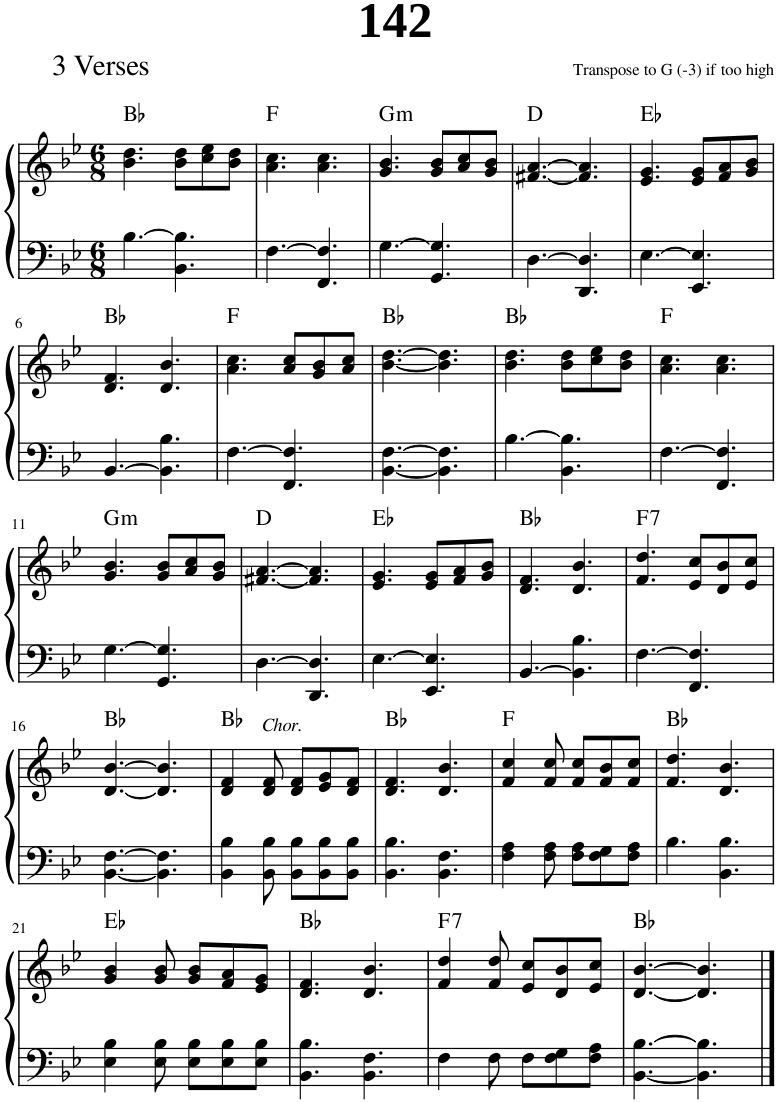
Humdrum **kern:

**kern	**kern	**harte
*part1	*part1	*part1
*staff2	*staff1	*
*I"Piano	*	*
*I'Pno.	*	*
*clefF4	*clefG2	*
*k[b-e-]	*k[b-e-]	*
*M6/8	*M6/8	*
=1	=1	=1
[4.B-\	4.b-\ 4.dd\	Bb:maj
4.BB-\ 4.B-\]	8b-\ 8dd\L	.
.	8cc\ 8ee-\	.
.	8b-\ 8dd\J	.
=2	=2	=2
[4.F\	4.a\ 4.cc\	F:maj
4.FF/ 4.F/]	4.a\ 4.cc\	.
=3	=3	=3
!	!	!LO:H:kt=m
[4.G\	4.g/ 4.b-/	G:min
4.GG/ 4.G/]	8g/ 8b-/L	.
.	8a/ 8cc/	.
.	8g/ 8b-/J	.
=4	=4	=4
[4.D\	[4.f#X/ [4.a/	D:maj
4.DD/ 4.D/]	4.f#/] 4.a/]	.
=5	=5	=5
[4.E-\	4.e-/ 4.g/	Eb:maj
4.EE-/ 4.E-/]	8e-/ 8g/L	.
.	8f/ 8a/	.
.	8g/ 8b-/J	.
!!LO:LB:g=z
=6	=6	=6
[4.BB-/	4.d/ 4.f/	Bb:maj
4.BB-\] 4.B-\	4.d/ 4.b-/	.
=7	=7	=7
[4.F\	4.a\ 4.cc\	F:maj
4.FF/ 4.F/]	8a/ 8cc/L	.
.	8g/ 8b-/	.
.	8a/ 8cc/J	.
=8	=8	=8
[4.BB-\ [4.F\	[4.b-\ [4.dd\	Bb:maj
4.BB-\] 4.F\]	4.b-\] 4.dd\]	.
=9	=9	=9
[4.B-\	4.b-\ 4.dd\	Bb:maj
4.BB-\ 4.B-\]	8b-\ 8dd\L	.
.	8cc\ 8ee-\	.
.	8b-\ 8dd\J	.
=10	=10	=10
[4.F\	4.a\ 4.cc\	F:maj
4.FF/ 4.F/]	4.a\ 4.cc\	.
!!LO:LB:g=z
=11	=11	=11
!	!	!LO:H:kt=m
[4.G\	4.g/ 4.b-/	G:min
4.GG/ 4.G/]	8g/ 8b-/L	.
.	8a/ 8cc/	.
.	8g/ 8b-/J	.
=12	=12	=12
[4.D\	[4.f#X/ [4.a/	D:maj
4.DD/ 4.D/]	4.f#/] 4.a/]	.
=13	=13	=13
[4.E-\	4.e-/ 4.g/	Eb:maj
4.EE-/ 4.E-/]	8e-/ 8g/L	.
.	8f/ 8a/	.
.	8g/ 8b-/J	.
=14	=14	=14
[4.BB-/	4.d/ 4.f/	Bb:maj
4.BB-\] 4.B-\	4.d/ 4.b-/	.
=15	=15	=15
!	!	!LO:H:kt=7
[4.F\	4.f/ 4.dd/	F:7
4.FF/ 4.F/]	8e-/ 8cc/L	.
.	8d/ 8b-/	.
.	8e-/ 8cc/J	.
!!LO:LB:g=z
=16	=16	=16
[4.BB-\ [4.F\	[4.d/ [4.b-/	Bb:maj
4.BB-\] 4.F\]	4.d/] 4.b-/]	.
=17	=17	=17
4BB-\ 4B-\	4d/ 4f/	Bb:maj
!	!LO:TX:a:i:t=Chor.	!
8BB-\ 8B-\	8d/ 8f/	.
8BB-\ 8B-\L	8d/ 8f/L	.
8BB-\ 8B-\	8e-/ 8g/	.
8BB-\ 8B-\J	8d/ 8f/J	.
=18	=18	=18
4.BB-\ 4.B-\	4.d/ 4.f/	Bb:maj
4.BB-\ 4.F\	4.d/ 4.b-/	.
=19	=19	=19
4F\ 4A\	4f/ 4cc/	F:maj
8F\ 8A\	8f/ 8cc/	.
8F\ 8A\L	8f/ 8cc/L	.
8F\ 8G\	8f/ 8b-/	.
8F\ 8A\J	8f/ 8cc/J	.
=20	=20	=20
4.B-\	4.f/ 4.dd/	Bb:maj
4.BB-\ 4.B-\	4.d/ 4.b-/	.
!!LO:LB:g=z
=21	=21	=21
4E-\ 4B-\	4g/ 4b-/	Eb:maj
8E-\ 8B-\	8g/ 8b-/	.
8E-\ 8B-\L	8g/ 8b-/L	.
8E-\ 8B-\	8f/ 8a/	.
8E-\ 8B-\J	8e-/ 8g/J	.
=22	=22	=22
4.BB-\ 4.B-\	4.d/ 4.f/	Bb:maj
4.BB-\ 4.F\	4.d/ 4.b-/	.
=23	=23	=23
!	!	!LO:H:kt=7
4F\	4f/ 4dd/	F:7
8F\	8f/ 8dd/	.
8F\L	8e-/ 8cc/L	.
8F\ 8G\	8d/ 8b-/	.
8F\ 8A\J	8e-/ 8cc/J	.
=24	=24	=24
[4.BB-\ [4.B-\	[4.d/ [4.b-/	Bb:maj
4.BB-\] 4.B-\]	4.d/] 4.b-/]	.
==	==	==
*-	*-	*-
